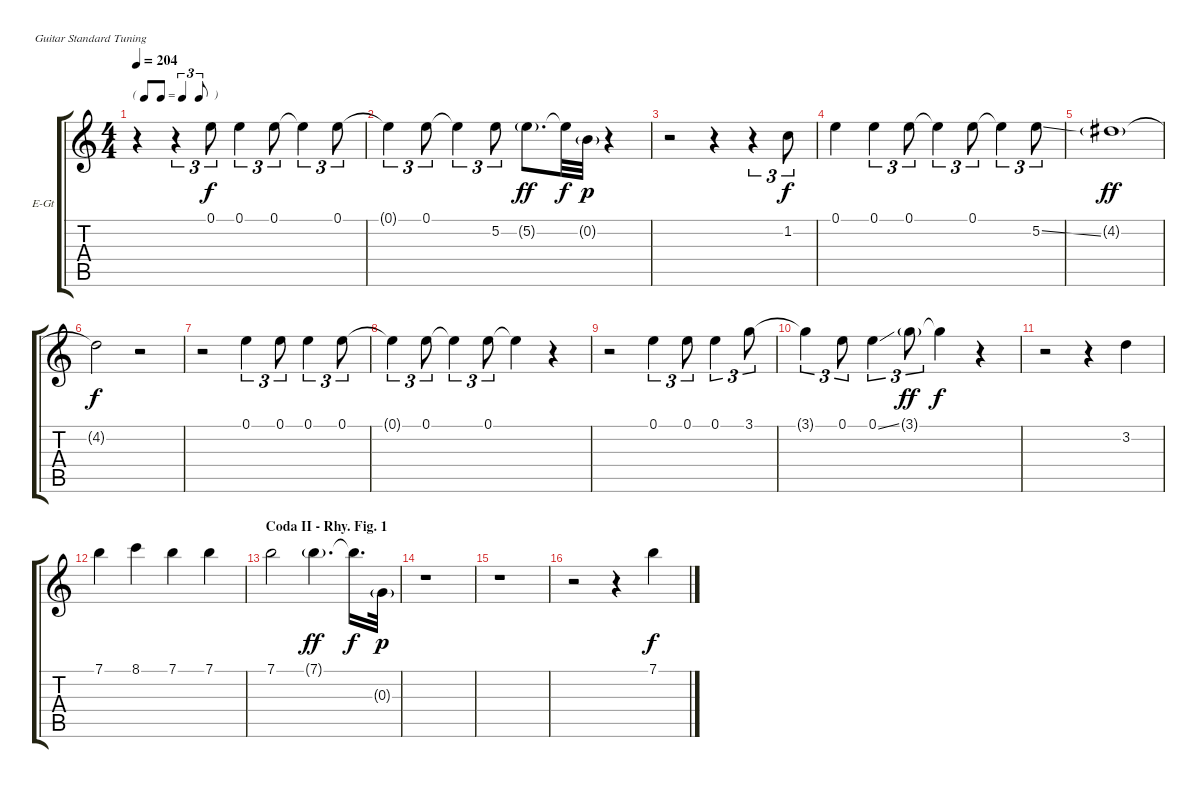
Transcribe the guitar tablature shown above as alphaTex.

\bracketExtendMode groupsimilarinstruments
\firstSystemTrackNameOrientation horizontal
\otherSystemsTrackNameOrientation horizontal
\track ("Voice" "E-Gt") {mute instrument distortionguitar}
\staff {score tabs}
\tuning (E4 B3 G3 D3 A2 E2)
\ts (4 4)
\tf triplet8th
\tempo 204
\clef g2
\scale
0.333333
\ks c
r.4{dy p} r.4{tu (3 2)} 0.1.8{tu (3 2) dy f} 0.1.4{tu (3 2)} 0.1.8{tu (3 2)} 0.1{t}.4{tu (3 2)} 0.1.8{tu (3 2)} |
\scale
0.333333 0.1{t}.4{tu (3 2)} 0.1.8{tu (3 2)} 0.1{t}.4{tu (3 2)} 5.2.8{tu (3 2)} 5.2{g}.8{d dy ff} 5.2{t}.32{dy f} 0.2{g}.32{dy p} r.4 |
\scale
0.333333 r.2 r.4 r.4{tu (3 2)} 1.2.8{tu (3 2) dy f} |
\scale
0.333333 0.1.4 0.1.4{tu (3 2)} 0.1.8{tu (3 2)} 0.1{t}.4{tu (3 2)} 0.1.8{tu (3 2)} 0.1{t}.4{tu (3 2)} 5.2{ss}.8{tu (3 2)} |
\scale
0.333333 4.2{g}.1{dy ff} |
\scale
0.333333 4.2{t}.2{dy f} r.2 |
\scale
0.333333 r.2 0.1.4{tu (3 2)} 0.1.8{tu (3 2)} 0.1.4{tu (3 2)} 0.1.8{tu (3 2)} |
\scale
0.333333 0.1{t}.4{tu (3 2)} 0.1.8{tu (3 2)} 0.1{t}.4{tu (3 2)} 0.1.8{tu (3 2)} 0.1{t}.4 r.4 |
\scale
0.333333 r.2 0.1.4{tu (3 2)} 0.1.8{tu (3 2)} 0.1.4{tu (3 2)} 3.1.8{tu (3 2)} |
\scale
0.333333 3.1{t}.4{tu (3 2)} 0.1.8{tu (3 2)} 0.1{ss}.4{tu (3 2)} 3.1{g}.8{tu (3 2) dy ff} 3.1{t}.4{dy f} r.4 |
\scale
0.333333 r.2 r.4 3.2.4 |
\scale
0.333333 7.1.4 8.1.4 7.1.4 7.1.4 |
\section ("" "Coda II - Rhy. Fig. 1")
\scale
0.333333 7.1.2 7.1{g}.4{d dy ff} 7.1{t}.16{d dy f} 0.3{g}.32{dy p} |
\scale
0.333333 r.1 |
\scale
0.333333 r.1 |
\scale
0.333333 r.2 r.4 7.1.4{dy f}
